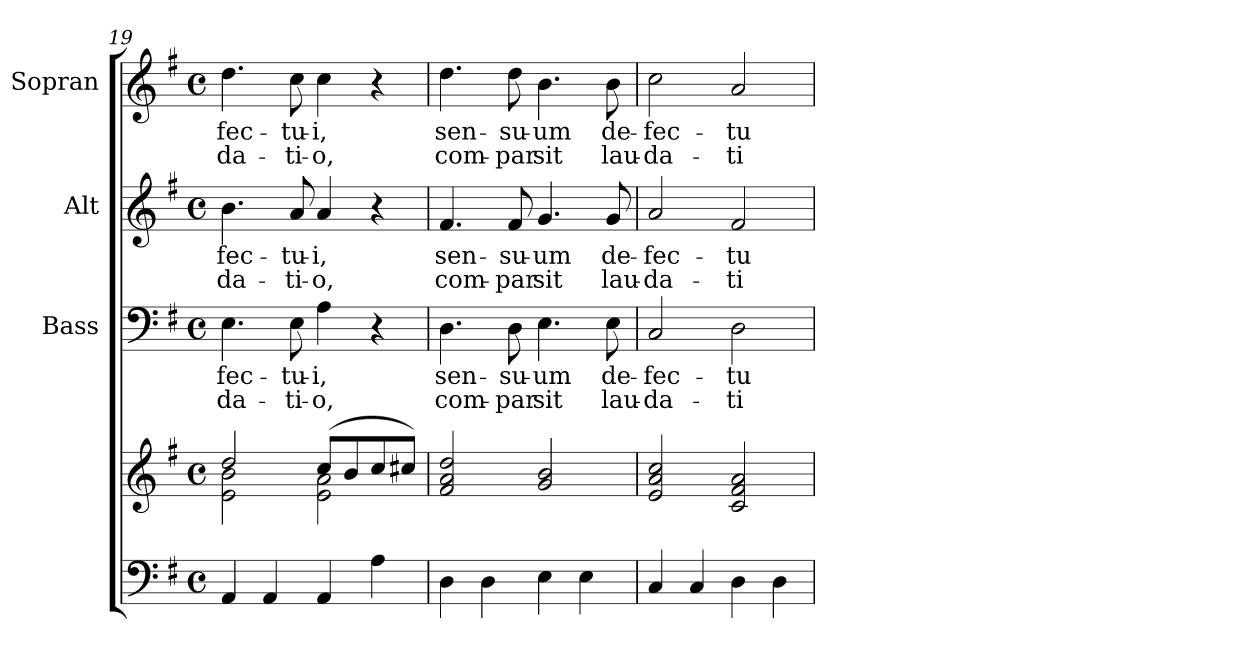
**kern	**kern	**kern	**text	**text	**kern	**text	**text	**kern	**text	**text
*part4	*part4	*part3	*part3	*part3	*part2	*part2	*part2	*part1	*part1	*part1
*staff5	*staff4	*staff3	*staff3	*staff3	*staff2	*staff2	*staff2	*staff1	*staff1	*staff1
*	*	*I"Bass	*	*	*I"Alt	*	*	*I"Sopran	*	*
*	*	*I'B.	*	*	*I'A.	*	*	*I'S.	*	*
*clefF4	*clefG2	*clefF4	*	*	*clefG2	*	*	*clefG2	*	*
*k[f#]	*k[f#]	*k[f#]	*	*	*k[f#]	*	*	*k[f#]	*	*
*G:	*G:	*G:	*	*	*G:	*	*	*G:	*	*
*M4/4	*M4/4	*M4/4	*	*	*M4/4	*	*	*M4/4	*	*
*met(c)	*met(c)	*met(c)	*	*	*met(c)	*	*	*met(c)	*	*
=19	=19	=19	=19	=19	=19	=19	=19	=19	=19	=19
*	*^	*	*	*	*	*	*	*	*	*
!	!	!	!	!LO:LY:b	!LO:LY:b	!	!LO:LY:b	!LO:LY:b	!	!LO:LY:b	!LO:LY:b
4AA/	2dd/	2e\ 2b\	4.E\	-fec-	-da-	4.b\	-fec-	-da-	4.dd\	-fec-	-da-
4AA/	.	.	.	.	.	.	.	.	.	.	.
!	!	!	!	!LO:LY:b	!LO:LY:b	!	!LO:LY:b	!LO:LY:b	!	!LO:LY:b	!LO:LY:b
.	.	.	8E\	-tu-	-ti-	8a/	-tu-	-ti-	8cc\	-tu-	-ti-
!	!	!	!	!LO:LY:b	!LO:LY:b	!	!LO:LY:b	!LO:LY:b	!	!LO:LY:b	!LO:LY:b
4AA/	(>8cc/L	2e\ 2a\	4A\	-i,	-o,	4a/	-i,	-o,	4cc\	-i,	-o,
.	8b/	.	.	.	.	.	.	.	.	.	.
4A\	8cc/	.	4r	.	.	4r	.	.	4r	.	.
.	8cc#X/J)	.	.	.	.	.	.	.	.	.	.
*	*v	*v	*	*	*	*	*	*	*	*	*
!!LO:LB:g=z
=20	=20	=20	=20	=20	=20	=20	=20	=20	=20	=20
!	!	!	!LO:LY:b	!LO:LY:b	!	!LO:LY:b	!LO:LY:b	!	!LO:LY:b	!LO:LY:b
4D\	2f#/ 2a/ 2dd/	4.D\	sen-	com-	4.f#/	sen-	com-	4.dd\	sen-	com-
4D\	.	.	.	.	.	.	.	.	.	.
!	!	!	!LO:LY:b	!LO:LY:b	!	!LO:LY:b	!LO:LY:b	!	!LO:LY:b	!LO:LY:b
.	.	8D\	-su-	-par	8f#/	-su-	-par	8dd\	-su-	-par
!	!	!	!LO:LY:b	!LO:LY:b	!	!LO:LY:b	!LO:LY:b	!	!LO:LY:b	!LO:LY:b
4E\	2g/ 2b/	4.E\	-um	sit	4.g/	-um	sit	4.b\	-um	sit
4E\	.	.	.	.	.	.	.	.	.	.
!	!	!	!LO:LY:b	!LO:LY:b	!	!LO:LY:b	!LO:LY:b	!	!LO:LY:b	!LO:LY:b
.	.	8E\	de-	lau-	8g/	de-	lau-	8b\	de-	lau-
=21	=21	=21	=21	=21	=21	=21	=21	=21	=21	=21
!	!	!	!LO:LY:b	!LO:LY:b	!	!LO:LY:b	!LO:LY:b	!	!LO:LY:b	!LO:LY:b
4C/	2e/ 2a/ 2cc/	2C/	-fec-	-da-	2a/	-fec-	-da-	2cc\	-fec-	-da-
4C/	.	.	.	.	.	.	.	.	.	.
!	!	!	!LO:LY:b	!LO:LY:b	!	!LO:LY:b	!LO:LY:b	!	!LO:LY:b	!LO:LY:b
4D\	2c/ 2f#/ 2a/	2D\	-tu-	-ti-	2f#/	-tu-	-ti-	2a/	-tu-	-ti-
4D\	.	.	.	.	.	.	.	.	.	.
=	=	=	=	=	=	=	=	=	=	=
*-	*-	*-	*-	*-	*-	*-	*-	*-	*-	*-
